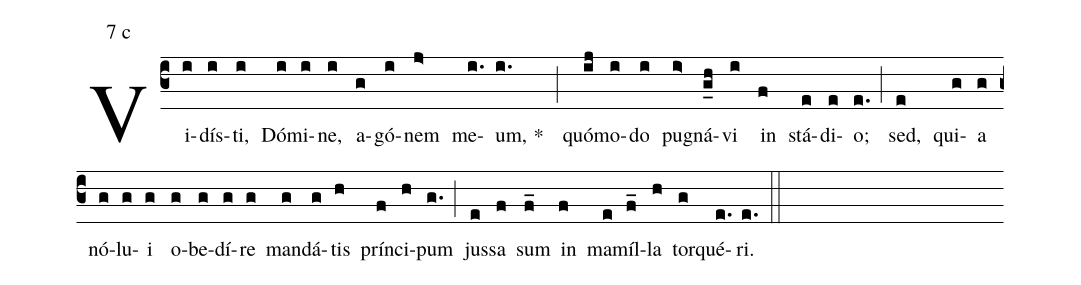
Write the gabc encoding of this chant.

mode:7 c;
%%
(c3) Vi(i)dís(i)ti,(i) Dó(i)mi(i)ne,(i) a(g)gó(i)nem(j>) me(i.)um,(i.) *()(;) quó(ij)mo(i)do(i) pug(i>)ná(g_h)vi(i) in(f) stá(e)di(e)o;(e.) (;) sed,(e) qui(g)a(g) nó(g)lu(g)i(g) o(g)be(g)dí(g)re(g) man(g)dá(g)tis(h) prín(f)ci(h)pum(g.) (;) jus(e)sa(f) sum(f_) in(f) ma(e)míl(f_)la(h) tor(g)qué(e.)ri.(e.) (::)
